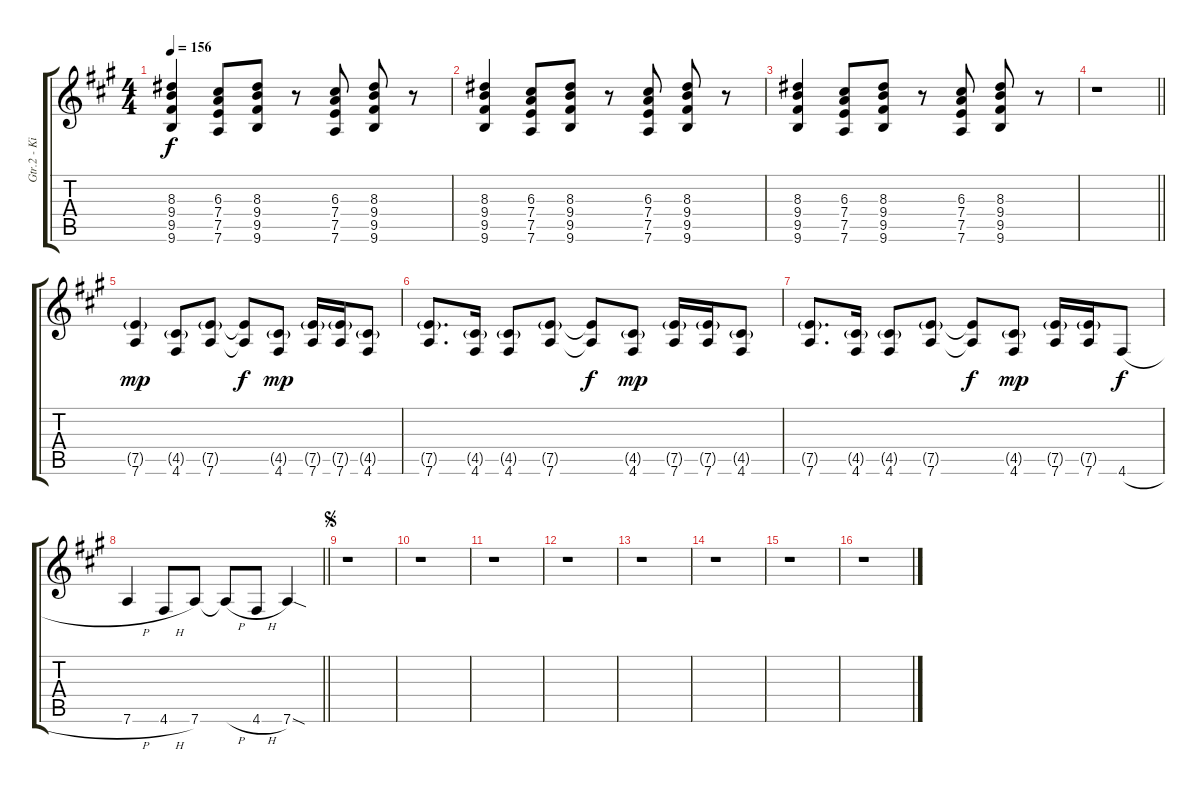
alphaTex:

\track ("Gtr.2 - Kim Thayil" "Gtr.2 - Ki") {instrument distortionguitar}
\staff {score tabs}
\tuning (E4 B3 G3 D3 A2 D2) {hide}
\ts (4 4)
\tempo 156
\clef g2
\ks a
(8.3 9.4 9.5 9.6).4{dy f} (6.3 7.4 7.5 7.6).8 (8.3 9.4 9.5 9.6).8 r.8 (6.3 7.4 7.5 7.6).8 (8.3 9.4 9.5 9.6).8 r.8 |
(8.3 9.4 9.5 9.6).4 (6.3 7.4 7.5 7.6).8 (8.3 9.4 9.5 9.6).8 r.8 (6.3 7.4 7.5 7.6).8 (8.3 9.4 9.5 9.6).8 r.8 |
(8.3 9.4 9.5 9.6).4 (6.3 7.4 7.5 7.6).8 (8.3 9.4 9.5 9.6).8 r.8 (6.3 7.4 7.5 7.6).8 (8.3 9.4 9.5 9.6).8 r.8 |
\barLineRight lightlight
r.1 |
(7.5{g} 7.6).4{dy mp} (4.5{g} 4.6).8 (7.5{g} 7.6).8 (7.5{t} 7.6{t}).8{dy f} (4.5{g} 4.6).8{dy mp} (7.5{g} 7.6).16 (7.5{g} 7.6).16 (4.5{g} 4.6).8 |
(7.5{g} 7.6).8{d} (4.5{g} 4.6).16 (4.5{g} 4.6).8 (7.5{g} 7.6).8 (7.5{t} 7.6{t}).8{dy f} (4.5{g} 4.6).8{dy mp} (7.5{g} 7.6).16 (7.5{g} 7.6).16 (4.5{g} 4.6).8 |
(7.5{g} 7.6).8{d} (4.5{g} 4.6).16 (4.5{g} 4.6).8 (7.5{g} 7.6).8 (7.5{t} 7.6{t}).8{dy f} (4.5{g} 4.6).8{dy mp} (7.5{g} 7.6).16 (7.5{g} 7.6).16 4.6{h}.8{dy f} |
\barLineRight lightlight
7.6{h}.4 4.6{h}.8 7.6.8 7.6{h t}.8 4.6{h}.8 7.6{sod}.4 |
\jump segno
r.1 |
r.1 |
r.1 |
r.1 |
r.1 |
r.1 |
r.1 |
r.1
